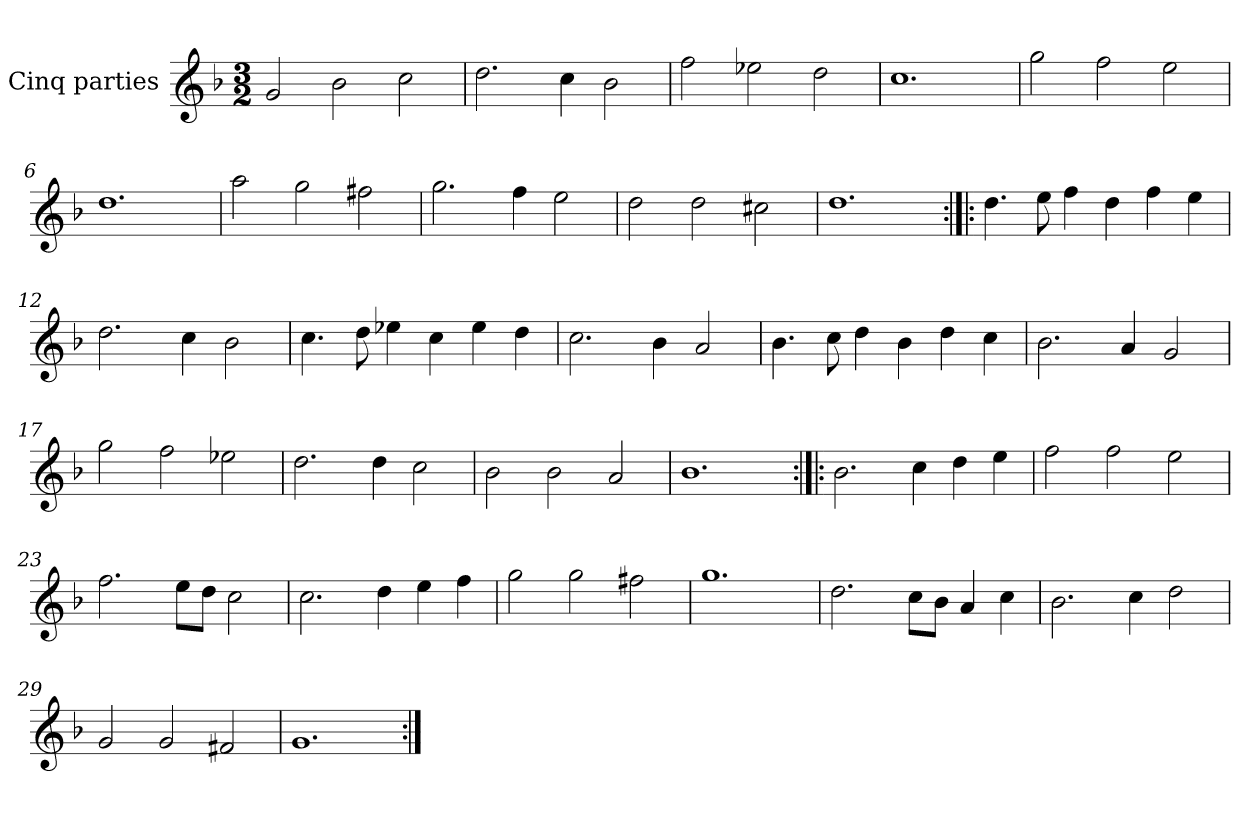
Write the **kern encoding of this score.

**kern
*part1
*staff1
*I"Cinq parties
*clefG2
*k[b-]
*M3/2
*MM180
=1
2g/
2b-\
2cc\
=2
2.dd\
4cc\
2b-\
=3
2ff\
2ee-X\
2dd\
=4
1.cc
=5
2gg\
2ff\
2ee\
=6
1.dd
=7
2aa\
2gg\
2ff#X\
=8
2.gg\
4ff\
2ee\
=9
2dd\
2dd\
2cc#X\
=10
1.dd
=11:|!|:
4.dd\
8ee\
4ff\
4dd\
4ff\
4ee\
=12
2.dd\
4cc\
2b-\
=13
4.cc\
8dd\
4ee-X\
4cc\
4ee-\
4dd\
=14
2.cc\
4b-\
2a/
=15
4.b-\
8cc\
4dd\
4b-\
4dd\
4cc\
=16
2.b-\
4a/
2g/
=17
2gg\
2ff\
2ee-X\
=18
2.dd\
4dd\
2cc\
=19
2b-\
2b-\
2a/
=20
1.b-
=21:|!|:
2.b-\
4cc\
4dd\
4ee\
=22
2ff\
2ff\
2ee\
=23
2.ff\
8ee\L
8dd\J
2cc\
=24
2.cc\
4dd\
4ee\
4ff\
=25
2gg\
2gg\
2ff#X\
=26
1.gg
=27
2.dd\
8cc\L
8b-\J
4a/
4cc\
=28
2.b-\
4cc\
2dd\
=29
2g/
2g/
2f#X/
=30
1.g
=:|!
*-
